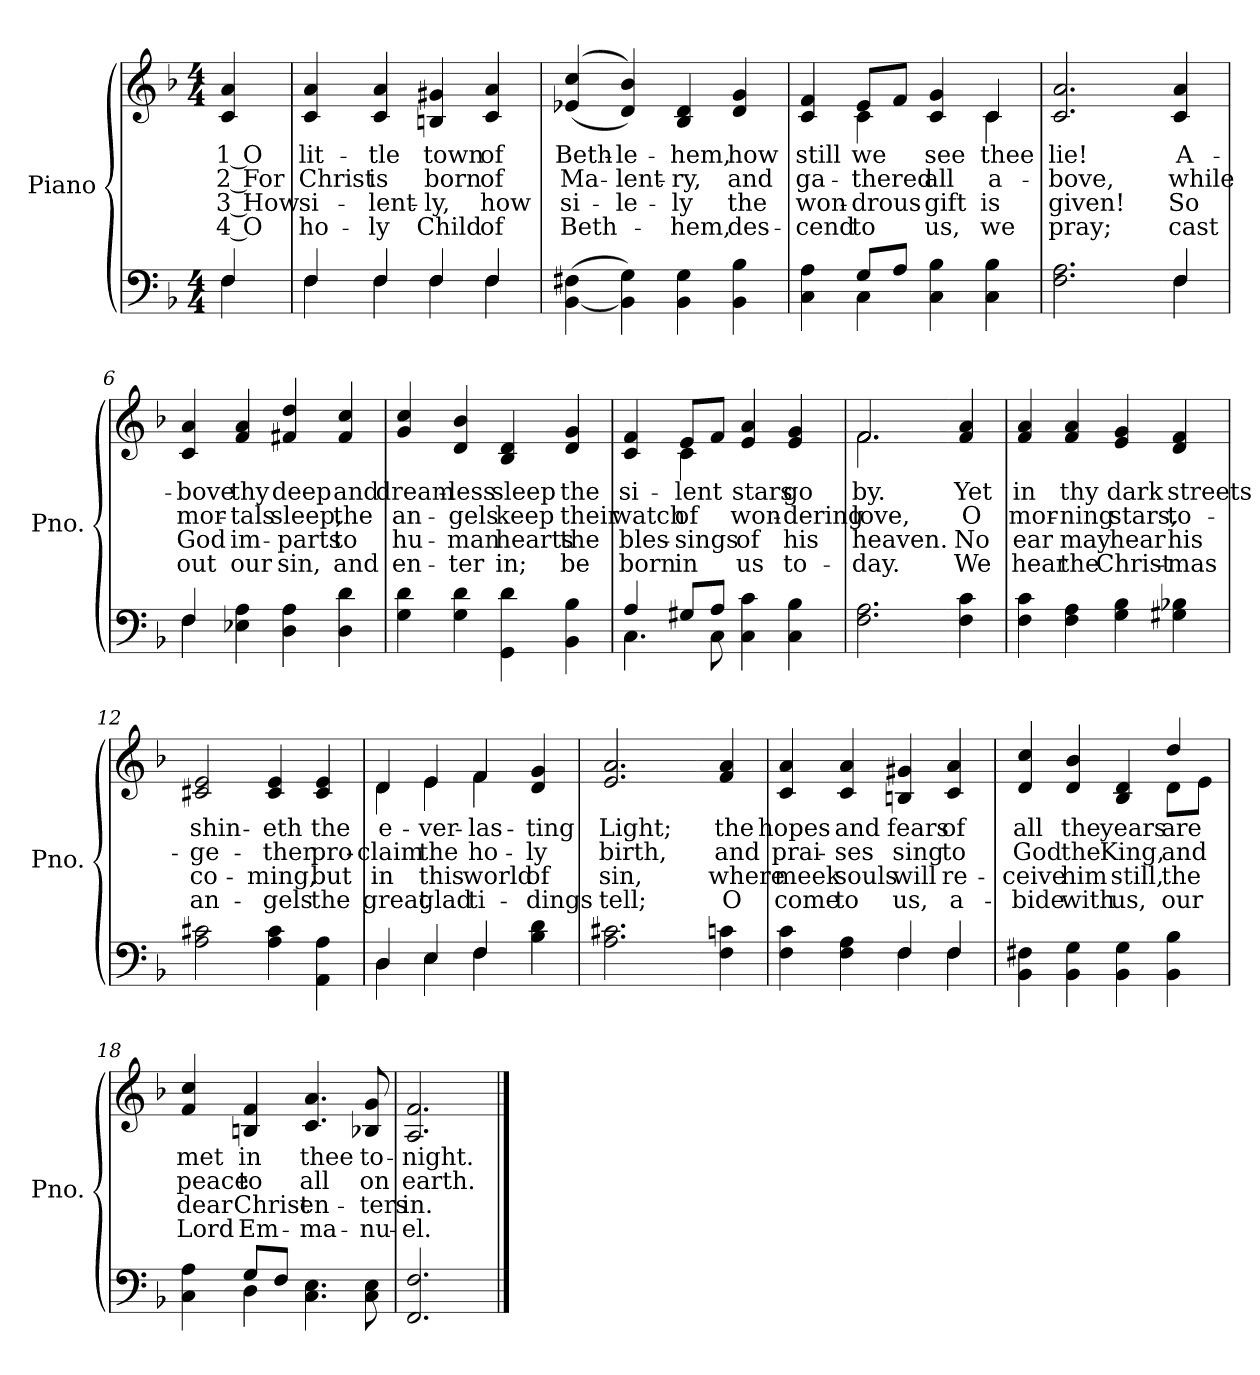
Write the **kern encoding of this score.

**kern	**kern	**text	**text	**text	**text
*part2	*part1	*part1	*part1	*part1	*part1
*staff2	*staff1	*staff1	*staff1	*staff1	*staff1
*I"Piano	*I"Piano	*	*	*	*
*I'Pno.	*I'Pno.	*	*	*	*
!!LO:PB:g=z
*clefF4	*clefG2	*	*	*	*
*k[b-]	*k[b-]	*	*	*	*
*F:	*F:	*	*	*	*
*M4/4	*M4/4	*	*	*	*
=	=	=	=	=	=
*^	*	*	*	*	*
!	!	!	!LO:LY:b:color=#000000	!LO:LY:b:color=#000000	!LO:LY:b:color=#000000	!LO:LY:b:color=#000000
4Fi/	4Fi\	4ci/ 4ai	1 O	2 For	3 How	4 O
=1	=1	=1	=1	=1	=1	=1
!	!	!	!LO:LY:b:color=#000000	!LO:LY:b:color=#000000	!LO:LY:b:color=#000000	!LO:LY:b:color=#000000
4Fi/	4Fi\	4ci/ 4ai	lit-	Christ	si-	-ho-
!	!	!	!LO:LY:b:color=#000000	!LO:LY:b:color=#000000	!LO:LY:b:color=#000000	!LO:LY:b:color=#000000
4Fi/	4Fi\	4ci/ 4ai	-tle	is	-lent-	-ly
!	!	!	!LO:LY:b:color=#000000	!LO:LY:b:color=#000000	!LO:LY:b:color=#000000	!LO:LY:b:color=#000000
4Fi/	4Fi\	4Bni/ 4g#Xi	town	born	ly,	Child
!	!	!	!LO:LY:b:color=#000000	!LO:LY:b:color=#000000	!LO:LY:b:color=#000000	!LO:LY:b:color=#000000
4Fi/	4Fi\	4ci/ 4ai	of	of	how	of
=2	=2	=2	=2	=2	=2	=2
!	!	!	!LO:LY:b:color=#000000	!LO:LY:b:color=#000000	!LO:LY:b:color=#000000	!LO:LY:b:color=#000000
*v	*v	*	*	*	*	*
([4BB-i\ 4F#Xi	((4e-Xi/ 4cci	Beth-	Ma-	si-	-Beth-
!	!	!LO:LY:b:color=#000000	!LO:LY:b:color=#000000	!LO:LY:b:color=#000000	!
4BB-i\] 4Gi)	4di/ 4b-i))	-le-	-lent-	-le-	.
!	!	!LO:LY:b:color=#000000	!LO:LY:b:color=#000000	!LO:LY:b:color=#000000	!LO:LY:b:color=#000000
4BB-i\ 4Gi	4B-i/ 4di	-hem,	-ry,	-ly	hem,
!	!	!LO:LY:b:color=#000000	!LO:LY:b:color=#000000	!LO:LY:b:color=#000000	!LO:LY:b:color=#000000
4BB-i\ 4B-i	4di/ 4gi	how	and	the	des-
=3	=3	=3	=3	=3	=3
*^	*	*	*	*	*
!	!	!	!LO:LY:b:color=#000000	!LO:LY:b:color=#000000	!LO:LY:b:color=#000000	!LO:LY:b:color=#000000
*	*	*^	*	*	*	*
4Ci\ 4Ai	4ryy	4ci/ 4fi	4ryy	still	ga-	-won-	-cend
!	!	!	!	!LO:LY:b:color=#000000	!LO:LY:b:color=#000000	!LO:LY:b:color=#000000	!LO:LY:b:color=#000000
8Gi/L	4Ci\	8ei/L	4ci\	we	-thered	drous	to
8Ai/J	.	8fi/J	.	.	.	.	.
!	!	!	!	!LO:LY:b:color=#000000	!LO:LY:b:color=#000000	!LO:LY:b:color=#000000	!LO:LY:b:color=#000000
4Ci\ 4B-i	2ryy	4ci/ 4gi	4ryy	see	all	gift	us,
!	!	!	!	!LO:LY:b:color=#000000	!LO:LY:b:color=#000000	!LO:LY:b:color=#000000	!LO:LY:b:color=#000000
4Ci\ 4B-i	.	4ci/	4ci\	thee	a-	is	we
*v	*v	*	*	*	*	*	*
=4	=4	=4	=4	=4	=4	=4
!	!	!	!LO:LY:b:color=#000000	!LO:LY:b:color=#000000	!LO:LY:b:color=#000000	!LO:LY:b:color=#000000
*	*v	*v	*	*	*	*
2.Fi\ 2.Ai	2.ci/ 2.ai	lie!	-bove,	given!	pray;
!!LO:LB:g=z
=5-	=5-	=5-	=5-	=5-	=5-
*^	*	*	*	*	*
!	!	!	!LO:LY:b:color=#000000	!LO:LY:b:color=#000000	!LO:LY:b:color=#000000	!LO:LY:b:color=#000000
4Fi/	4Fi\	4ci/ 4ai	A-	while	So	cast
=6	=6	=6	=6	=6	=6	=6
!	!	!	!LO:LY:b:color=#000000	!LO:LY:b:color=#000000	!LO:LY:b:color=#000000	!LO:LY:b:color=#000000
4Fi/	4Fi\	4ci/ 4ai	-bove	mor-	God	out
!	!	!	!LO:LY:b:color=#000000	!LO:LY:b:color=#000000	!LO:LY:b:color=#000000	!LO:LY:b:color=#000000
4E-Xi\ 4Ai	2.ryy	4fi/ 4ai	thy	-tals	im-	-our
!	!	!	!LO:LY:b:color=#000000	!LO:LY:b:color=#000000	!LO:LY:b:color=#000000	!LO:LY:b:color=#000000
4Di\ 4Ai	.	4f#Xi/ 4ddi	deep	sleep,	parts	sin,
!	!	!	!LO:LY:b:color=#000000	!LO:LY:b:color=#000000	!LO:LY:b:color=#000000	!LO:LY:b:color=#000000
4Di\ 4di	.	4f#i/ 4cci	and	the	to	and
*v	*v	*	*	*	*	*
=7	=7	=7	=7	=7	=7
!	!	!LO:LY:b:color=#000000	!LO:LY:b:color=#000000	!LO:LY:b:color=#000000	!LO:LY:b:color=#000000
4Gi\ 4di	4gi/ 4cci	dream-	an-	hu-	-en-
!	!	!LO:LY:b:color=#000000	!LO:LY:b:color=#000000	!LO:LY:b:color=#000000	!LO:LY:b:color=#000000
4Gi\ 4di	4di/ 4b-i	-less	-gels	-man	ter
!	!	!LO:LY:b:color=#000000	!LO:LY:b:color=#000000	!LO:LY:b:color=#000000	!LO:LY:b:color=#000000
4GGi\ 4di	4B-i/ 4di	sleep	keep	hearts	in;
!	!	!LO:LY:b:color=#000000	!LO:LY:b:color=#000000	!LO:LY:b:color=#000000	!LO:LY:b:color=#000000
4BB-i\ 4B-i	4di/ 4gi	the	their	the	be
=8	=8	=8	=8	=8	=8
*^	*	*	*	*	*
!	!	!	!LO:LY:b:color=#000000	!LO:LY:b:color=#000000	!LO:LY:b:color=#000000	!LO:LY:b:color=#000000
*	*	*^	*	*	*	*
4Ai/	4.Ci\	4ci/ 4fi	4ryy	si-	watch	bles-	-born
!	!	!	!	!LO:LY:b:color=#000000	!LO:LY:b:color=#000000	!LO:LY:b:color=#000000	!LO:LY:b:color=#000000
8G#Xi/L	.	8ei/L	4ci\	-lent	of	sings	in
8Ai/J	8Ci\	8fi/J	.	.	.	.	.
!	!	!	!	!LO:LY:b:color=#000000	!LO:LY:b:color=#000000	!LO:LY:b:color=#000000	!LO:LY:b:color=#000000
4Ci\ 4ci	2ryy	4ei/ 4ai	2ryy	stars	won-	of	us
!	!	!	!	!LO:LY:b:color=#000000	!LO:LY:b:color=#000000	!LO:LY:b:color=#000000	!LO:LY:b:color=#000000
4Ci\ 4B-i	.	4ei/ 4gi	.	go	-dering	his	to-
*v	*v	*	*	*	*	*	*
=9	=9	=9	=9	=9	=9	=9
!	!	!	!LO:LY:b:color=#000000	!LO:LY:b:color=#000000	!LO:LY:b:color=#000000	!LO:LY:b:color=#000000
2.Fi\ 2.Ai	2.fi/	2.fi\	by.	love,	-heaven.	day.
!!LO:LB:g=z
=10-	=10-	=10-	=10-	=10-	=10-	=10-
!	!	!	!LO:LY:b:color=#000000	!LO:LY:b:color=#000000	!LO:LY:b:color=#000000	!LO:LY:b:color=#000000
*	*v	*v	*	*	*	*
4Fi\ 4ci	4fi/ 4ai	Yet	O	No	We
=11	=11	=11	=11	=11	=11
!	!	!LO:LY:b:color=#000000	!LO:LY:b:color=#000000	!LO:LY:b:color=#000000	!LO:LY:b:color=#000000
4Fi\ 4ci	4fi/ 4ai	in	mor-	ear	hear
!	!	!LO:LY:b:color=#000000	!LO:LY:b:color=#000000	!LO:LY:b:color=#000000	!LO:LY:b:color=#000000
4Fi\ 4Ai	4fi/ 4ai	thy	-ning	may	the
!	!	!LO:LY:b:color=#000000	!LO:LY:b:color=#000000	!LO:LY:b:color=#000000	!LO:LY:b:color=#000000
4Gi\ 4B-i	4ei/ 4gi	dark	stars,	hear	Christ-
!	!	!LO:LY:b:color=#000000	!LO:LY:b:color=#000000	!LO:LY:b:color=#000000	!LO:LY:b:color=#000000
4G#Xi\ 4B-Xi	4di/ 4fi	streets	to-	-his	mas
=12	=12	=12	=12	=12	=12
!	!	!LO:LY:b:color=#000000	!LO:LY:b:color=#000000	!LO:LY:b:color=#000000	!LO:LY:b:color=#000000
2Ai\ 2c#Xi	2c#Xi/ 2ei	shin-	-ge-	co-	-an-
!	!	!LO:LY:b:color=#000000	!LO:LY:b:color=#000000	!LO:LY:b:color=#000000	!LO:LY:b:color=#000000
4Ai\ 4c#i	4c#i/ 4ei	-eth	-ther	-ming,	gels
!	!	!LO:LY:b:color=#000000	!LO:LY:b:color=#000000	!LO:LY:b:color=#000000	!LO:LY:b:color=#000000
4AAi\ 4Ai	4c#i/ 4ei	the	pro-	but	the
=13	=13	=13	=13	=13	=13
*^	*	*	*	*	*
!	!	!	!LO:LY:b:color=#000000	!LO:LY:b:color=#000000	!LO:LY:b:color=#000000	!LO:LY:b:color=#000000
*	*	*^	*	*	*	*
4Di/	4Di\	4di/	4di\	e-	-claim	in	great
!	!	!	!	!LO:LY:b:color=#000000	!LO:LY:b:color=#000000	!LO:LY:b:color=#000000	!LO:LY:b:color=#000000
4Ei/	4Ei\	4ei/	4ei\	-ver-	the	this	glad
!	!	!	!	!LO:LY:b:color=#000000	!LO:LY:b:color=#000000	!LO:LY:b:color=#000000	!LO:LY:b:color=#000000
4Fi/	4Fi\	4fi/	4fi\	-las-	ho-	world	ti-
!	!	!	!	!LO:LY:b:color=#000000	!LO:LY:b:color=#000000	!LO:LY:b:color=#000000	!LO:LY:b:color=#000000
4B-i\ 4di	4ryy	4di/ 4gi	4ryy	-ting	-ly	-of	dings
=14	=14	=14	=14	=14	=14	=14	=14
!	!	!	!	!LO:LY:b:color=#000000	!LO:LY:b:color=#000000	!LO:LY:b:color=#000000	!LO:LY:b:color=#000000
*v	*v	*	*	*	*	*	*
*	*v	*v	*	*	*	*
2.Ai\ 2.c#Xi	2.ei/ 2.ai	Light;	birth,	sin,	tell;
!!LO:LB:g=z
=15-	=15-	=15-	=15-	=15-	=15-
!	!	!LO:LY:b:color=#000000	!LO:LY:b:color=#000000	!LO:LY:b:color=#000000	!LO:LY:b:color=#000000
4Fi\ 4cni	4fi/ 4ai	the	and	where	O
=16	=16	=16	=16	=16	=16
*^	*	*	*	*	*
!	!	!	!LO:LY:b:color=#000000	!LO:LY:b:color=#000000	!LO:LY:b:color=#000000	!LO:LY:b:color=#000000
4Fi\ 4ci	2ryy	4ci/ 4ai	hopes	prai-	meek	come
!	!	!	!LO:LY:b:color=#000000	!LO:LY:b:color=#000000	!LO:LY:b:color=#000000	!LO:LY:b:color=#000000
4Fi\ 4Ai	.	4ci/ 4ai	and	-ses	souls	to
!	!	!	!LO:LY:b:color=#000000	!LO:LY:b:color=#000000	!LO:LY:b:color=#000000	!LO:LY:b:color=#000000
4Fi/	4Fi\	4Bni/ 4g#Xi	fears	sing	will	us,
!	!	!	!LO:LY:b:color=#000000	!LO:LY:b:color=#000000	!LO:LY:b:color=#000000	!LO:LY:b:color=#000000
4Fi/	4Fi\	4ci/ 4ai	of	to	re-	-a-
=17	=17	=17	=17	=17	=17	=17
!	!	!	!LO:LY:b:color=#000000	!LO:LY:b:color=#000000	!LO:LY:b:color=#000000	!LO:LY:b:color=#000000
*v	*v	*^	*	*	*	*
4BB-i\ 4F#Xi	4di/ 4cci	2.ryy	all	God	-ceive	bide
!	!	!	!LO:LY:b:color=#000000	!LO:LY:b:color=#000000	!LO:LY:b:color=#000000	!LO:LY:b:color=#000000
4BB-i\ 4Gi	4di/ 4b-i	.	the	the	him	with
!	!	!	!LO:LY:b:color=#000000	!LO:LY:b:color=#000000	!LO:LY:b:color=#000000	!LO:LY:b:color=#000000
4BB-i\ 4Gi	4B-i/ 4di	.	years	King,	still,	us,
!	!	!	!LO:LY:b:color=#000000	!LO:LY:b:color=#000000	!LO:LY:b:color=#000000	!LO:LY:b:color=#000000
4BB-i\ 4B-i	4ddi/	8di\L	are	and	the	our
.	.	8ei\J	.	.	.	.
=18	=18	=18	=18	=18	=18	=18
*^	*	*	*	*	*	*
!	!	!	!	!LO:LY:b:color=#000000	!LO:LY:b:color=#000000	!LO:LY:b:color=#000000	!LO:LY:b:color=#000000
*	*	*v	*v	*	*	*	*
4Ci\ 4Ai	4ryy	4fi/ 4cci	met	peace	dear	Lord
!	!	!	!LO:LY:b:color=#000000	!LO:LY:b:color=#000000	!LO:LY:b:color=#000000	!LO:LY:b:color=#000000
8Gi/L	4Di\	4Bni/ 4fi	in	to	Christ	Em-
8Fi/J	.	.	.	.	.	.
!	!	!	!LO:LY:b:color=#000000	!LO:LY:b:color=#000000	!LO:LY:b:color=#000000	!LO:LY:b:color=#000000
4.Ci\ 4.Ei	2ryy	4.ci/ 4.ai	thee	all	-en-	-ma-
!	!	!	!LO:LY:b:color=#000000	!LO:LY:b:color=#000000	!LO:LY:b:color=#000000	!LO:LY:b:color=#000000
8Ci\ 8Ei	.	8B-Xi/ 8gi	to-	on	-ters	nu-
*v	*v	*	*	*	*	*
=19	=19	=19	=19	=19	=19
!	!	!LO:LY:b:color=#000000	!LO:LY:b:color=#000000	!LO:LY:b:color=#000000	!LO:LY:b:color=#000000
2.FFi/ 2.Fi	2.Ai/ 2.fi	-night.	earth.	-in.	el.
==	==	==	==	==	==
*-	*-	*-	*-	*-	*-
